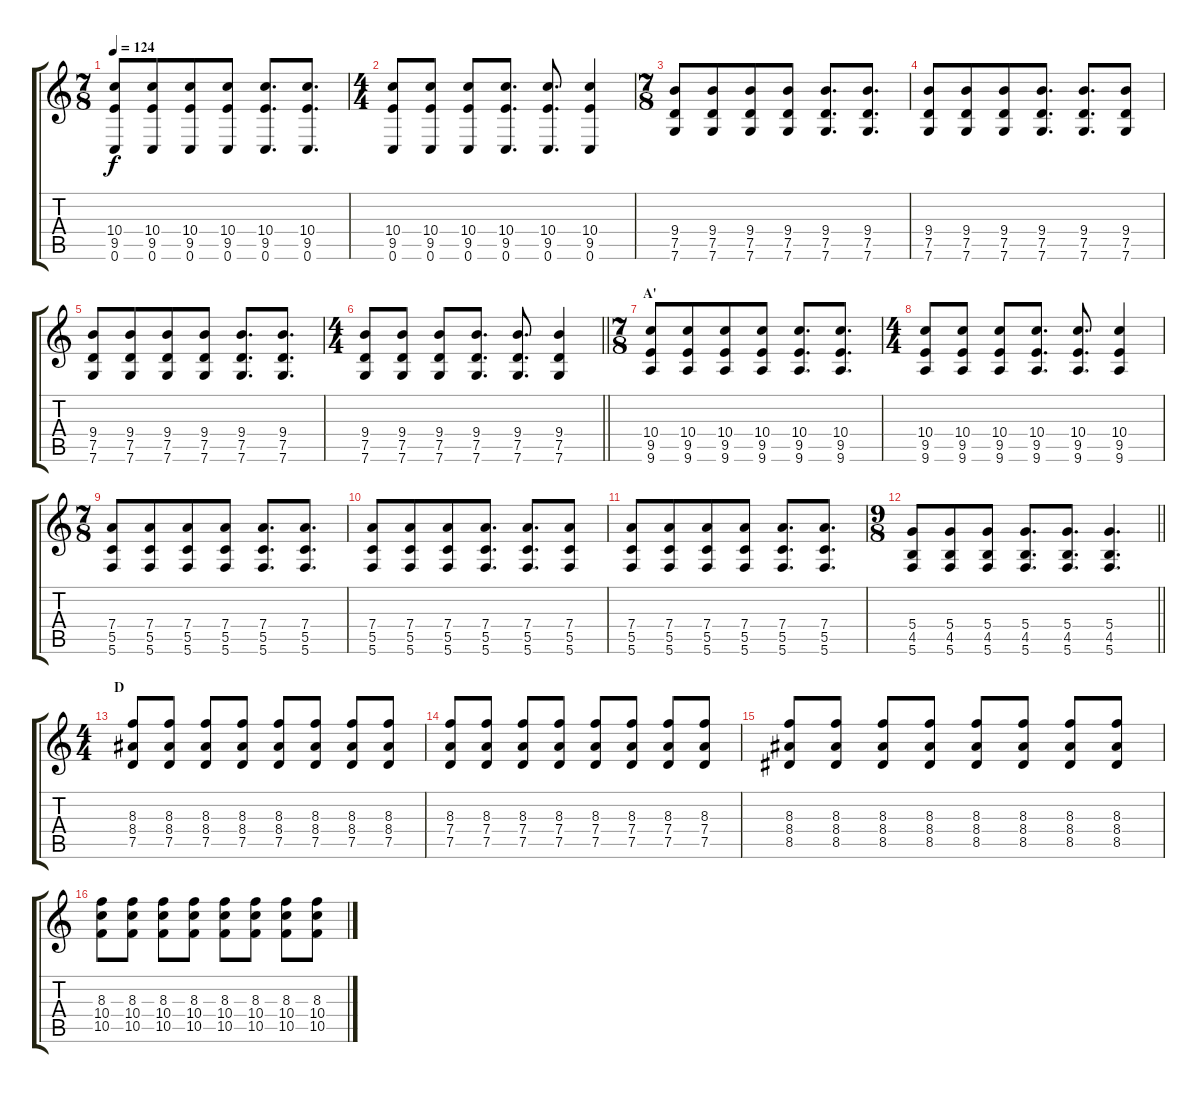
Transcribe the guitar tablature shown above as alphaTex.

\track "" {instrument distortionguitar}
\staff {score tabs}
\tuning (G4 E4 A3 D3 G2 C2) {hide}
\ts (7 8)
\tempo 124
\clef g2
\ks c
(10.4 9.5 0.6).8{dy f} (10.4 9.5 0.6).8 (10.4 9.5 0.6).8 (10.4 9.5 0.6).8 (10.4 9.5 0.6).8{d} (10.4 9.5 0.6).8{d} |
\ts (4 4)
(10.4 9.5 0.6).8 (10.4 9.5 0.6).8 (10.4 9.5 0.6).8 (10.4 9.5 0.6).8{d} (10.4 9.5 0.6).8{d} (10.4 9.5 0.6).4 |
\ts (7 8)
(9.4 7.5 7.6).8 (9.4 7.5 7.6).8 (9.4 7.5 7.6).8 (9.4 7.5 7.6).8 (9.4 7.5 7.6).8{d} (9.4 7.5 7.6).8{d} |
(9.4 7.5 7.6).8 (9.4 7.5 7.6).8 (9.4 7.5 7.6).8 (9.4 7.5 7.6).8{d} (9.4 7.5 7.6).8{d} (9.4 7.5 7.6).8 |
(9.4 7.5 7.6).8 (9.4 7.5 7.6).8 (9.4 7.5 7.6).8 (9.4 7.5 7.6).8 (9.4 7.5 7.6).8{d} (9.4 7.5 7.6).8{d} |
\ts (4 4)
\barLineRight lightlight
(9.4 7.5 7.6).8 (9.4 7.5 7.6).8 (9.4 7.5 7.6).8 (9.4 7.5 7.6).8{d} (9.4 7.5 7.6).8{d} (9.4 7.5 7.6).4 |
\ts (7 8)
\section ("" "A'")
(10.4 9.5 9.6).8 (10.4 9.5 9.6).8 (10.4 9.5 9.6).8 (10.4 9.5 9.6).8 (10.4 9.5 9.6).8{d} (10.4 9.5 9.6).8{d} |
\ts (4 4)
(10.4 9.5 9.6).8 (10.4 9.5 9.6).8 (10.4 9.5 9.6).8 (10.4 9.5 9.6).8{d} (10.4 9.5 9.6).8{d} (10.4 9.5 9.6).4 |
\ts (7 8)
(7.4 5.5 5.6).8 (7.4 5.5 5.6).8 (7.4 5.5 5.6).8 (7.4 5.5 5.6).8 (7.4 5.5 5.6).8{d} (7.4 5.5 5.6).8{d} |
(7.4 5.5 5.6).8 (7.4 5.5 5.6).8 (7.4 5.5 5.6).8 (7.4 5.5 5.6).8{d} (7.4 5.5 5.6).8{d} (7.4 5.5 5.6).8 |
(7.4 5.5 5.6).8 (7.4 5.5 5.6).8 (7.4 5.5 5.6).8 (7.4 5.5 5.6).8 (7.4 5.5 5.6).8{d} (7.4 5.5 5.6).8{d} |
\ts (9 8)
\barLineRight lightlight
(5.4 4.5 5.6).8 (5.4 4.5 5.6).8 (5.4 4.5 5.6).8 (5.4 4.5 5.6).8{d} (5.4 4.5 5.6).8{d} (5.4 4.5 5.6).4{d} |
\ts (4 4)
\section ("" "D")
(8.3 8.4 7.5).8 (8.3 8.4 7.5).8 (8.3 8.4 7.5).8 (8.3 8.4 7.5).8 (8.3 8.4 7.5).8 (8.3 8.4 7.5).8 (8.3 8.4 7.5).8 (8.3 8.4 7.5).8 |
(8.3 7.4 7.5).8 (8.3 7.4 7.5).8 (8.3 7.4 7.5).8 (8.3 7.4 7.5).8 (8.3 7.4 7.5).8 (8.3 7.4 7.5).8 (8.3 7.4 7.5).8 (8.3 7.4 7.5).8 |
(8.3 8.4 8.5).8 (8.3 8.4 8.5).8 (8.3 8.4 8.5).8 (8.3 8.4 8.5).8 (8.3 8.4 8.5).8 (8.3 8.4 8.5).8 (8.3 8.4 8.5).8 (8.3 8.4 8.5).8 |
(8.3 10.4 10.5).8 (8.3 10.4 10.5).8 (8.3 10.4 10.5).8 (8.3 10.4 10.5).8 (8.3 10.4 10.5).8 (8.3 10.4 10.5).8 (8.3 10.4 10.5).8 (8.3 10.4 10.5).8
